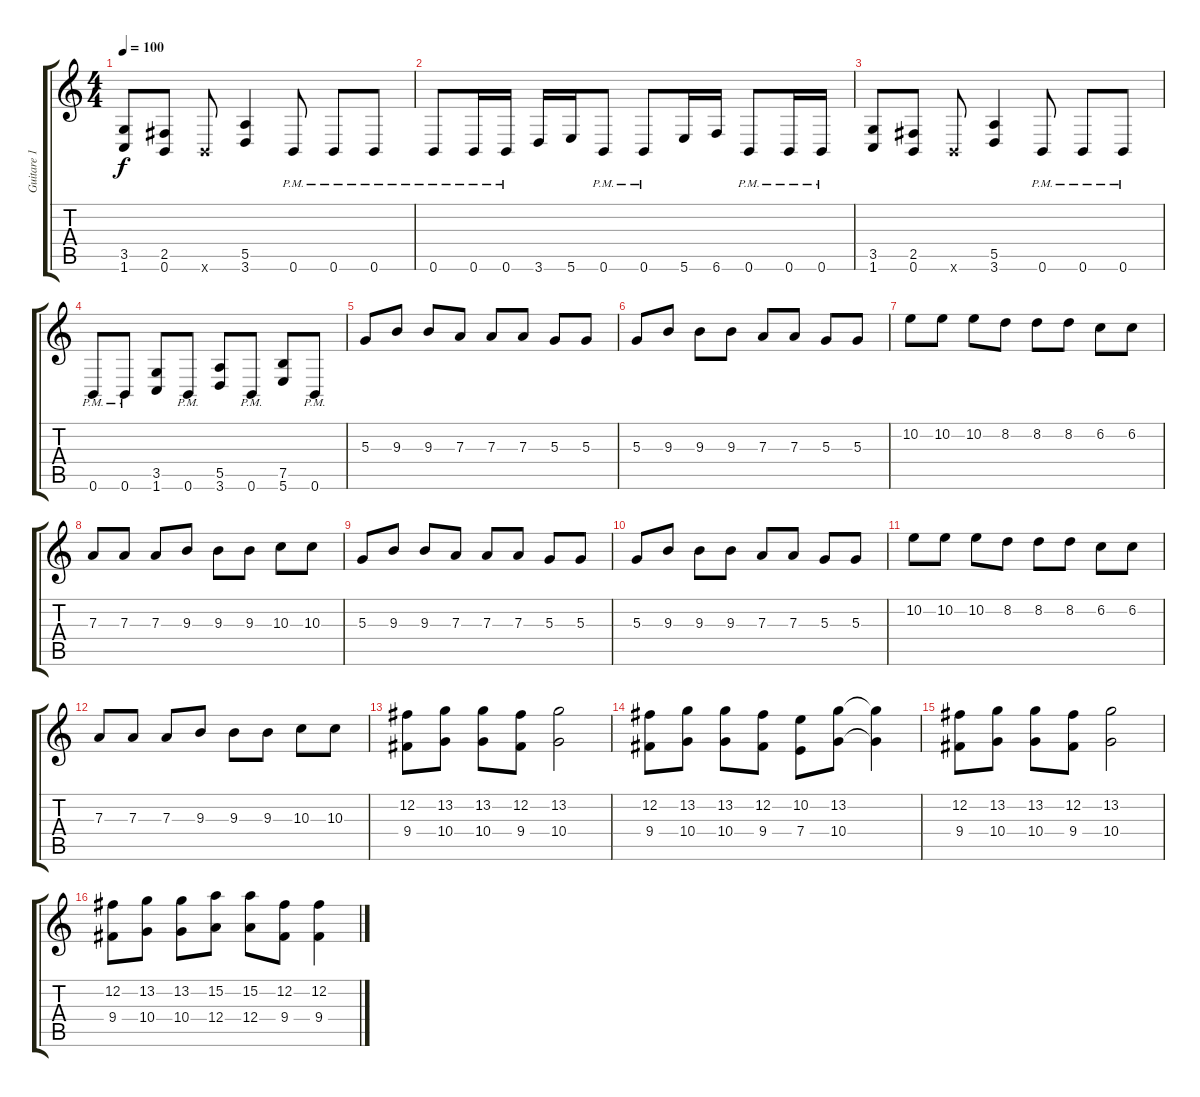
\track ("Guitare 1" "Guitare 1") {instrument distortionguitar}
\staff {score tabs}
\tuning (B3 Gb3 D3 A2 E2 B1) {hide}
\ts (4 4)
\tempo 100
\clef g2
\ks c
(3.5 1.6).8{dy f} (2.5 0.6).8 0.6{x}.8 (5.5 3.6).4 0.6{pm}.8 0.6{pm}.8 0.6{pm}.8 |
0.6{pm}.8 0.6{pm}.16 0.6{pm}.16 3.6.16 5.6.16 0.6{pm}.8 0.6{pm}.8 5.6.16 6.6.16 0.6{pm}.8 0.6{pm}.16 0.6{pm}.16 |
(3.5 1.6).8 (2.5 0.6).8 0.6{x}.8 (5.5 3.6).4 0.6{pm}.8 0.6{pm}.8 0.6{pm}.8 |
0.6{pm}.8 0.6{pm}.8 (3.5 1.6).8 0.6{pm}.8 (5.5 3.6).8 0.6{pm}.8 (7.5 5.6).8 0.6{pm}.8 |
5.3.8 9.3.8 9.3.8 7.3.8 7.3.8 7.3.8 5.3.8 5.3.8 |
5.3.8 9.3.8 9.3.8 9.3.8 7.3.8 7.3.8 5.3.8 5.3.8 |
10.2.8 10.2.8 10.2.8 8.2.8 8.2.8 8.2.8 6.2.8 6.2.8 |
7.3.8 7.3.8 7.3.8 9.3.8 9.3.8 9.3.8 10.3.8 10.3.8 |
5.3.8 9.3.8 9.3.8 7.3.8 7.3.8 7.3.8 5.3.8 5.3.8 |
5.3.8 9.3.8 9.3.8 9.3.8 7.3.8 7.3.8 5.3.8 5.3.8 |
10.2.8 10.2.8 10.2.8 8.2.8 8.2.8 8.2.8 6.2.8 6.2.8 |
7.3.8 7.3.8 7.3.8 9.3.8 9.3.8 9.3.8 10.3.8 10.3.8 |
(12.2 9.4).8 (13.2 10.4).8 (13.2 10.4).8 (12.2 9.4).8 (13.2 10.4).2 |
(12.2 9.4).8 (13.2 10.4).8 (13.2 10.4).8 (12.2 9.4).8 (10.2 7.4).8 (13.2 10.4).8 (13.2{t} 10.4{t}).4 |
(12.2 9.4).8 (13.2 10.4).8 (13.2 10.4).8 (12.2 9.4).8 (13.2 10.4).2 |
(12.2 9.4).8 (13.2 10.4).8 (13.2 10.4).8 (15.2 12.4).8 (15.2 12.4).8 (12.2 9.4).8 (12.2 9.4).4
